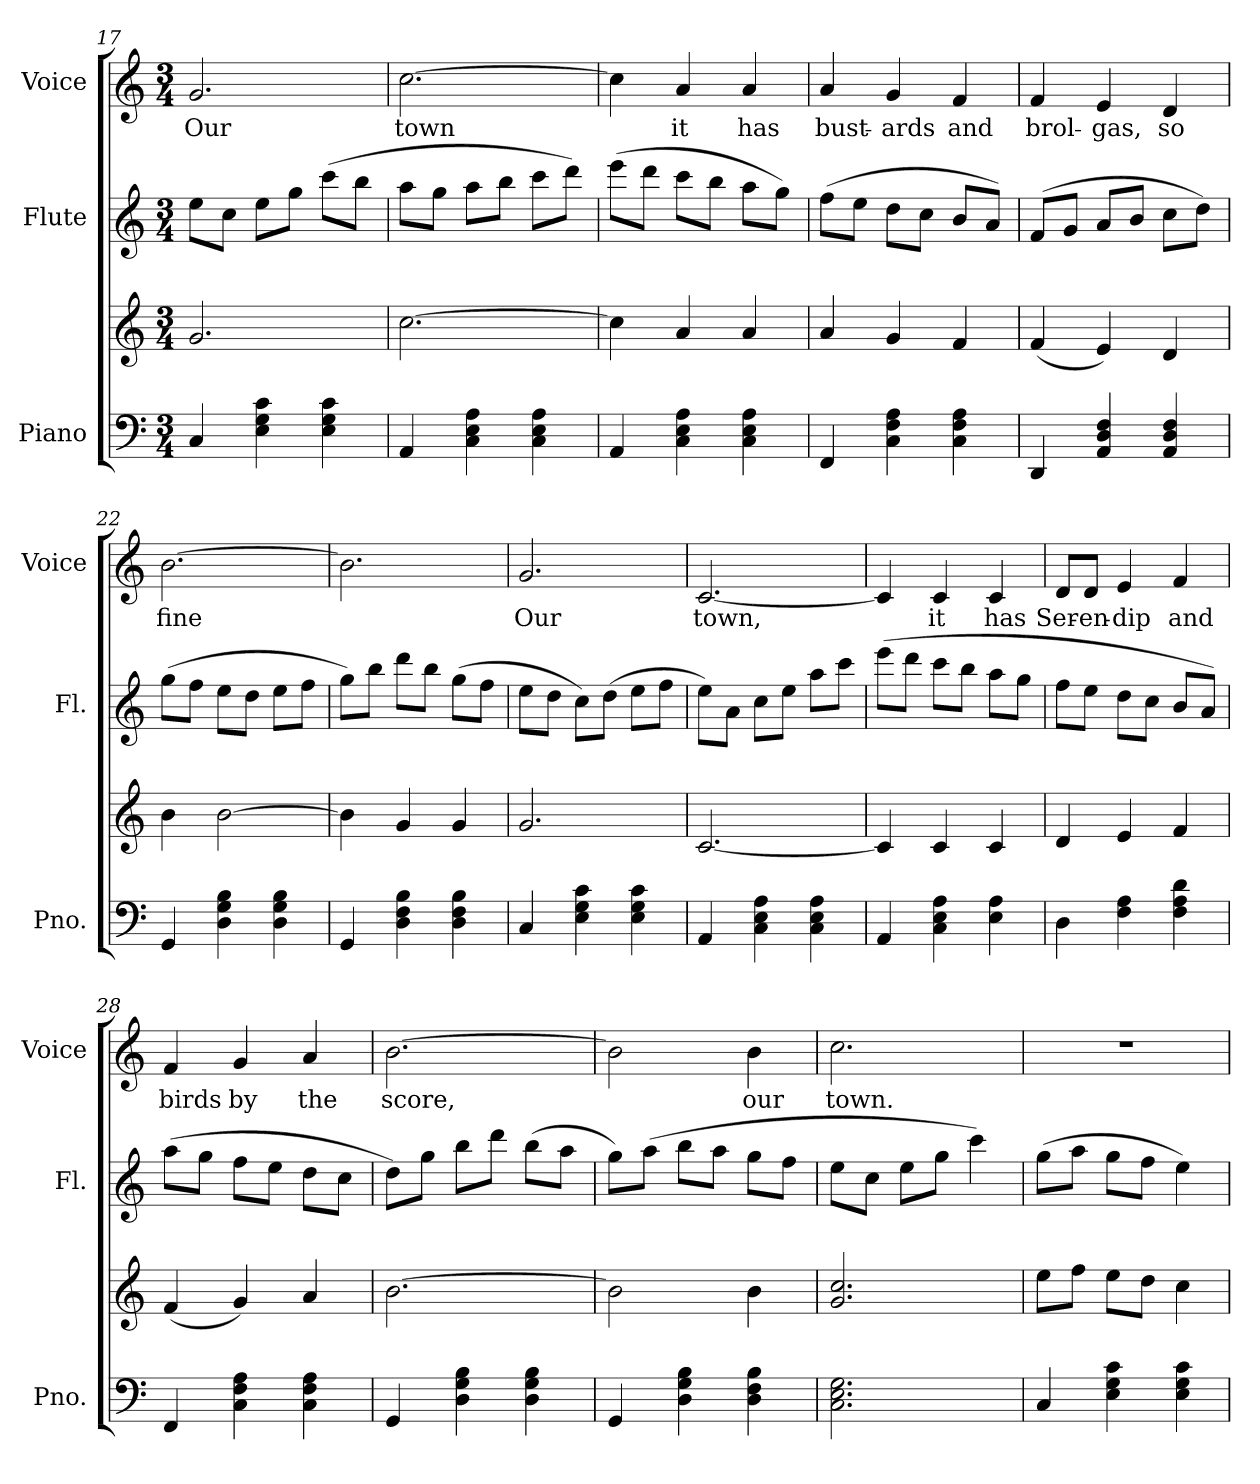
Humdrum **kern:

**kern	**kern	**kern	**kern	**text
*part3	*part3	*part2	*part1	*part1
*staff4	*staff3	*staff2	*staff1	*staff1
*I"Piano	*	*I"Flute	*I"Voice	*
*I'Pno.	*	*I'Fl.	*I'Voice	*
*clefF4	*clefG2	*clefG2	*clefG2	*
*k[]	*k[]	*k[]	*k[]	*
*C:	*C:	*C:	*C:	*
*M3/4	*M3/4	*M3/4	*M3/4	*
=17	=17	=17	=17	=17
!	!	!	!	!LO:LY:b:color=#000000
4Ci/	2.gi/	8eei\L	2.gi/	Our
.	.	8cci\J	.	.
4Ei\ 4Gi 4ci	.	8eei\L	.	.
.	.	8ggi\J	.	.
4Ei\ 4Gi 4ci	.	(8ccci\L	.	.
.	.	8bbi\J	.	.
=18	=18	=18	=18	=18
!	!	!	!	!LO:LY:b:color=#000000
4AAi/	[2.cci\	8aai\L	[2.cci\	town
.	.	8ggi\J	.	.
4Ci\ 4Ei 4Ai	.	8aai\L	.	.
.	.	8bbi\J	.	.
4Ci\ 4Ei 4Ai	.	8ccci\L	.	.
.	.	8dddi\J)	.	.
!!LO:LB:g=z
=19	=19	=19	=19	=19
4AAi/	4cci\]	(8eeei\L	4cci\]	.
.	.	8dddi\J	.	.
!	!	!	!	!LO:LY:b:color=#000000
4Ci\ 4Ei 4Ai	4ai/	8ccci\L	4ai/	it
.	.	8bbi\J	.	.
!	!	!	!	!LO:LY:b:color=#000000
4Ci\ 4Ei 4Ai	4ai/	8aai\L	4ai/	has
.	.	8ggi\J)	.	.
=20	=20	=20	=20	=20
!	!	!	!	!LO:LY:b:color=#000000
4FFi/	4ai/	(8ffi\L	4ai/	bust-
.	.	8eei\J	.	.
!	!	!	!	!LO:LY:b:color=#000000
4Ci\ 4Fi 4Ai	4gi/	8ddi\L	4gi/	-ards
.	.	8cci\J	.	.
!	!	!	!	!LO:LY:b:color=#000000
4Ci\ 4Fi 4Ai	4fi/	8bi/L	4fi/	and
.	.	8ai/J)	.	.
=21	=21	=21	=21	=21
!	!	!	!	!LO:LY:b:color=#000000
4DDi/	(4fi/	(8fi/L	4fi/	brol-
.	.	8gi/J	.	.
!	!	!	!	!LO:LY:b:color=#000000
4AAi/ 4Di 4Fi	4ei/)	8ai/L	4ei/	-gas,
.	.	8bi/J	.	.
!	!	!	!	!LO:LY:b:color=#000000
4AAi/ 4Di 4Fi	4di/	8cci\L	4di/	so
.	.	8ddi\J)	.	.
=22	=22	=22	=22	=22
!	!	!	!	!LO:LY:b:color=#000000
4GGi/	4bi\	(8ggi\L	[2.bi\	fine
.	.	8ffi\J	.	.
4Di\ 4Gi 4Bi	[2bi\	8eei\L	.	.
.	.	8ddi\J	.	.
4Di\ 4Gi 4Bi	.	8eei\L	.	.
.	.	8ffi\J	.	.
=23	=23	=23	=23	=23
4GGi/	4bi\]	8ggi\L)	2.bi\]	.
.	.	8bbi\J	.	.
4Di\ 4Fi 4Bi	4gi/	8dddi\L	.	.
.	.	8bbi\J	.	.
4Di\ 4Fi 4Bi	4gi/	(8ggi\L	.	.
.	.	8ffi\J	.	.
=24	=24	=24	=24	=24
!	!	!	!	!LO:LY:b:color=#000000
4Ci/	2.gi/	8eei\L	2.gi/	Our
.	.	8ddi\J	.	.
4Ei\ 4Gi 4ci	.	8cci\L)	.	.
.	.	(8ddi\J	.	.
4Ei\ 4Gi 4ci	.	8eei\L	.	.
.	.	8ffi\J	.	.
=25	=25	=25	=25	=25
!	!	!	!	!LO:LY:b:color=#000000
4AAi/	[2.ci/	8eei\L)	[2.ci/	town,
.	.	8ai\J	.	.
4Ci\ 4Ei 4Ai	.	8cci\L	.	.
.	.	8eei\J	.	.
4Ci\ 4Ei 4Ai	.	8aai\L	.	.
.	.	8ccci\J	.	.
=26	=26	=26	=26	=26
4AAi/	4ci/]	(8eeei\L	4ci/]	.
.	.	8dddi\J	.	.
!	!	!	!	!LO:LY:b:color=#000000
4Ci\ 4Ei 4Ai	4ci/	8ccci\L	4ci/	it
.	.	8bbi\J	.	.
!	!	!	!	!LO:LY:b:color=#000000
4Ei\ 4Ai	4ci/	8aai\L	4ci/	has
.	.	8ggi\J	.	.
=27	=27	=27	=27	=27
!	!	!	!	!LO:LY:b:color=#000000
4Di\	4di/	8ffi\L	8di/L	Ser-
!	!	!	!	!LO:LY:b:color=#000000
.	.	8eei\J	8di/J	-en-
!	!	!	!	!LO:LY:b:color=#000000
4Fi\ 4Ai	4ei/	8ddi\L	4ei/	-dip
.	.	8cci\J	.	.
!	!	!	!	!LO:LY:b:color=#000000
4Fi\ 4Ai 4di	4fi/	8bi/L	4fi/	and
.	.	8ai/J)	.	.
!!LO:LB:g=z
=28	=28	=28	=28	=28
!	!	!	!	!LO:LY:b:color=#000000
4FFi/	(4fi/	(8aai\L	4fi/	birds
.	.	8ggi\J	.	.
!	!	!	!	!LO:LY:b:color=#000000
4Ci\ 4Fi 4Ai	4gi/)	8ffi\L	4gi/	by
.	.	8eei\J	.	.
!	!	!	!	!LO:LY:b:color=#000000
4Ci\ 4Fi 4Ai	4ai/	8ddi\L	4ai/	the
.	.	8cci\J	.	.
=29	=29	=29	=29	=29
!	!	!	!	!LO:LY:b:color=#000000
4GGi/	[2.bi\	8ddi\L)	[2.bi\	score,
.	.	8ggi\J	.	.
4Di\ 4Gi 4Bi	.	8bbi\L	.	.
.	.	8dddi\J	.	.
4Di\ 4Gi 4Bi	.	(8bbi\L	.	.
.	.	8aai\J	.	.
=30	=30	=30	=30	=30
4GGi/	2bi\]	8ggi\L)	2bi\]	.
.	.	(8aai\J	.	.
4Di\ 4Gi 4Bi	.	8bbi\L	.	.
.	.	8aai\J	.	.
!	!	!	!	!LO:LY:b:color=#000000
4Di\ 4Fi 4Bi	4bi\	8ggi\L	4bi\	our
.	.	8ffi\J	.	.
=31	=31	=31	=31	=31
!	!	!	!	!LO:LY:b:color=#000000
2.Ci\ 2.Ei 2.Gi	2.gi/ 2.cci	8eei\L	2.cci\	town.
.	.	8cci\J	.	.
.	.	8eei\L	.	.
.	.	8ggi\J	.	.
.	.	4ccci\)	.	.
=32	=32	=32	=32	=32
!	!	!	!LO:N:vis=1	!
4Ci/	8eei\L	(8ggi\L	2.r	.
.	8ffi\J	8aai\J	.	.
4Ei\ 4Gi 4ci	8eei\L	8ggi\L	.	.
.	8ddi\J	8ffi\J	.	.
4Ei\ 4Gi 4ci	4cci\	4eei\)	.	.
=	=	=	=	=
*-	*-	*-	*-	*-
